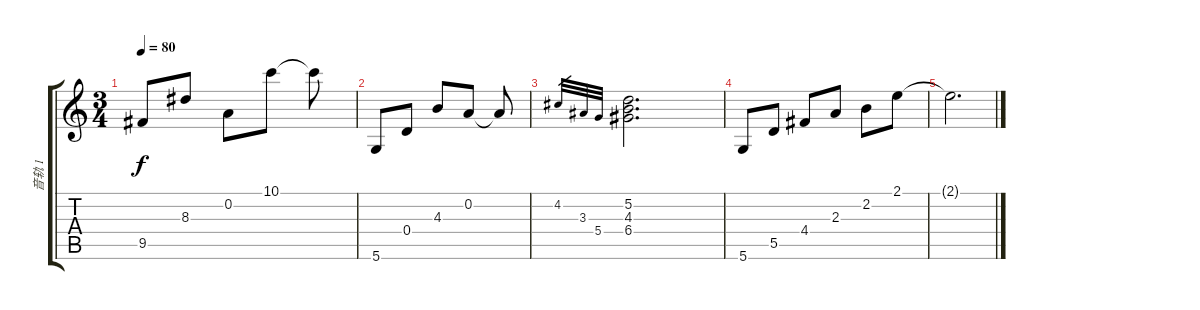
\track ("音轨 1" "音轨 1") {instrument acousticguitarsteel}
\staff {score tabs}
\tuning (D4 A3 G3 D3 A2 D2) {hide}
\ts (3 4)
\tempo 80
\clef g2
\ks c
9.5.8{dy f} 8.3.8 0.2.8 10.1.8 10.1{t}.8 |
5.6.8 0.4.8 4.3.8 0.2.8 0.2{t}.8 |
4.2.32{gr} 3.3.32{gr} 5.4.32{gr} (5.2 4.3 6.4).2{d} |
5.6.8 5.5.8 4.4.8 2.3.8 2.2.8 2.1.8 |
2.1{t}.2{d}
